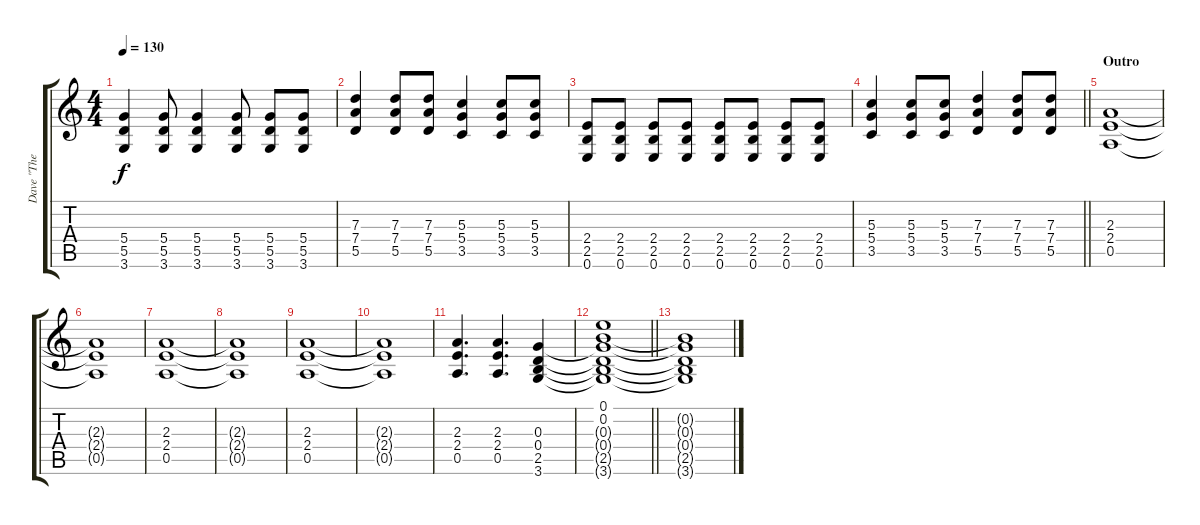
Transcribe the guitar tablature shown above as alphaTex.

\track ("Dave \"The Snake\" Sabo" "Dave \"The ") {instrument overdrivenguitar}
\staff {score tabs}
\tuning (E4 B3 G3 D3 A2 E2) {hide}
\ts (4 4)
\tempo 130
\clef g2
\ks c
(5.4 5.5 3.6).4{dy f} (5.4 5.5 3.6).8 (5.4 5.5 3.6).4 (5.4 5.5 3.6).8 (5.4 5.5 3.6).8 (5.4 5.5 3.6).8 |
(7.3 7.4 5.5).4 (7.3 7.4 5.5).8 (7.3 7.4 5.5).8 (5.3 5.4 3.5).4 (5.3 5.4 3.5).8 (5.3 5.4 3.5).8 |
(2.4 2.5 0.6).8 (2.4 2.5 0.6).8 (2.4 2.5 0.6).8 (2.4 2.5 0.6).8 (2.4 2.5 0.6).8 (2.4 2.5 0.6).8 (2.4 2.5 0.6).8 (2.4 2.5 0.6).8 |
\barLineRight lightlight
(5.3 5.4 3.5).4 (5.3 5.4 3.5).8 (5.3 5.4 3.5).8 (7.3 7.4 5.5).4 (7.3 7.4 5.5).8 (7.3 7.4 5.5).8 |
\section ("" "Outro")
(2.3 2.4 0.5).1 |
(2.3{t} 2.4{t} 0.5{t}).1 |
(2.3 2.4 0.5).1 |
(2.3{t} 2.4{t} 0.5{t}).1 |
(2.3 2.4 0.5).1 |
(2.3{t} 2.4{t} 0.5{t}).1 |
(2.3 2.4 0.5).4{d} (2.3 2.4 0.5).4{d} (0.3 0.4 2.5 3.6).4 |
\barLineRight lightlight
(0.1 0.2 0.3{t} 0.4{t} 2.5{t} 3.6{t}).1{volume 0} |
(0.2{t} 0.3{t} 0.4{t} 2.5{t} 3.6{t}).1
